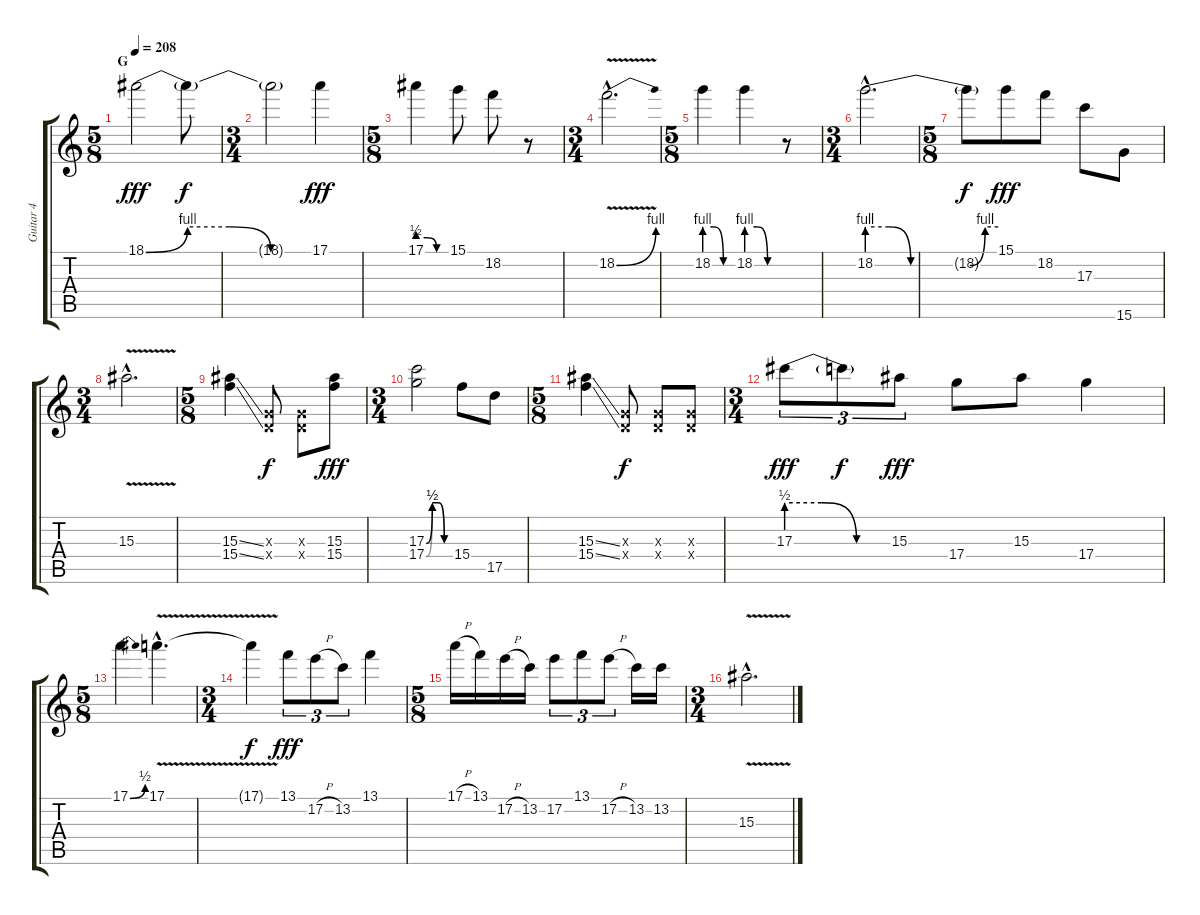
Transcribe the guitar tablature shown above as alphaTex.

\track ("Guitar 4" "Guitar 4") {instrument distortionguitar}
\staff {score tabs}
\tuning (E4 B3 G3 D3 A2 E2) {hide}
\ts (5 8)
\section ("" "G")
\tempo 208
\clef g2
\ks c
18.1{be (custom 0 0 15 4 30 4 45 0 60 0)}.2{dy fff} 18.1{t}.8{dy f} |
\ts (3 4)
18.1{t}.2 17.1.4{dy fff} |
\ts (5 8)
17.1{be (custom 0 2 20 2 40 0 60 0)}.4 15.1.8 18.2.8 r.8 |
\ts (3 4)
18.2{be (bend 0 0 60 4) v hac}.2{d} |
\ts (5 8)
18.2{be (custom 0 4 20 4 40 0 60 0)}.4 18.2{be (custom 0 4 20 4 40 0 60 0)}.4 r.8 |
\ts (3 4)
18.2{be (custom 0 4 10 4 20 0 47 0 54 4 60 4) hac}.2{d} |
\ts (5 8)
18.2{t}.8{dy f} 15.1.8{dy fff} 18.2.8 17.3.8 15.6.8 |
\ts (3 4)
15.3{v hac}.2{d} |
\ts (5 8)
(15.3{ss} 15.4{ss}).4 (0.3{x} 0.4{x}).8{dy f} (0.3{x} 0.4{x}).8 (15.3 15.4).8{dy fff} |
\ts (3 4)
(17.3{be (custom 0 0 15 2 30 2 45 0 60 0)} 17.4{be (custom 0 0 15 2 30 2 45 0 60 0)}).2 15.4.8 17.5.8 |
\ts (5 8)
(15.3{ss} 15.4{ss}).4 (0.3{x} 0.4{x}).8{dy f} (0.3{x} 0.4{x}).8 (0.3{x} 0.4{x}).8 |
\ts (3 4)
17.3{be (custom 0 2 20 2 40 0 60 0)}.8{tu (3 2) dy fff} 17.3{t}.8{tu (3 2) dy f} 15.3.8{tu (3 2) dy fff} 17.4.8 15.3.8 17.4.4 |
\ts (5 8)
17.1{be (bend 0 0 60 2)}.4 17.1{v hac}.4{d} |
\ts (3 4)
17.1{t}.4{dy f} 13.1.8{tu (3 2) dy fff} 17.2{h}.8{tu (3 2)} 13.2.8{tu (3 2)} 13.1.4 |
\ts (5 8)
17.1{h}.16 13.1.16 17.2{h}.16 13.2.16 17.2.8{tu (3 2)} 13.1.8{tu (3 2)} 17.2{h}.8{tu (3 2)} 13.2.16 13.2.16 |
\ts (3 4)
15.3{v hac}.2{d}
